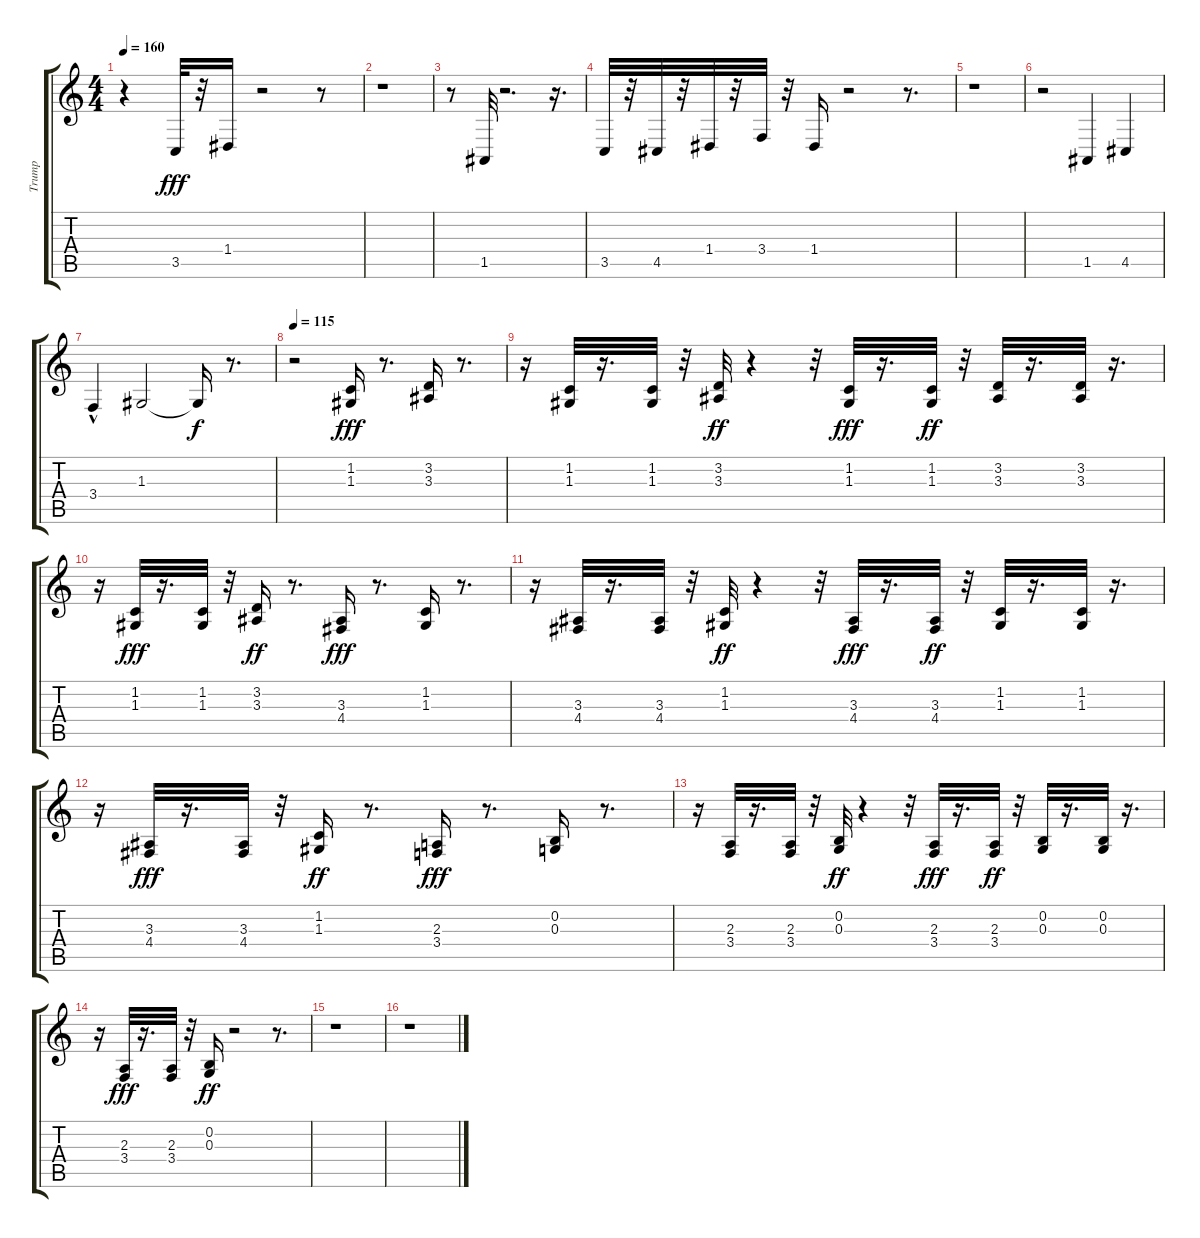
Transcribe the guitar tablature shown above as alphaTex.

\track ("Trump" "Trump") {instrument trumpet}
\staff {score tabs}
\tuning (E4 B3 G3 D3 A2 E2) {hide}
\ts (4 4)
\tempo 160
\clef g2
\ks c
r.4{dy f} 3.5.32{dy fff} r.32 1.4.16 r.2 r.8 |
r.1 |
r.8 1.5.32 r.2{d} r.16{d} |
3.5.32 r.32 4.5.32 r.32 1.4.32 r.32 3.4.32 r.32 1.4.16 r.2 r.8{d} |
r.1 |
r.2 1.5.4 4.5.4 |
3.4{hac}.4 1.3.2 1.3{t}.16{dy f} r.8{d} |
\tempo 115
r.2 (1.2 1.3).16{dy fff} r.8{d} (3.2 3.3).16 r.8{d} |
r.16 (1.2 1.3).32 r.16{d} (1.2 1.3).32 r.32 (3.2 3.3).32{dy ff} r.4 r.32 (1.2 1.3).32{dy fff} r.16{d} (1.2 1.3).32{dy ff} r.32 (3.2 3.3).32 r.16{d} (3.2 3.3).32 r.16{d} |
r.16 (1.2 1.3).32{dy fff} r.16{d} (1.2 1.3).32 r.32 (3.2 3.3).16{dy ff} r.8{d} (3.3 4.4).16{dy fff} r.8{d} (1.2 1.3).16 r.8{d} |
r.16 (3.3 4.4).32 r.16{d} (3.3 4.4).32 r.32 (1.2 1.3).32{dy ff} r.4 r.32 (3.3 4.4).32{dy fff} r.16{d} (3.3 4.4).32{dy ff} r.32 (1.2 1.3).32 r.16{d} (1.2 1.3).32 r.16{d} |
r.16 (3.3 4.4).32{dy fff} r.16{d} (3.3 4.4).32 r.32 (1.2 1.3).16{dy ff} r.8{d} (2.3 3.4).16{dy fff} r.8{d} (0.2 0.3).16 r.8{d} |
r.16 (2.3 3.4).32 r.16{d} (2.3 3.4).32 r.32 (0.2 0.3).32{dy ff} r.4 r.32 (2.3 3.4).32{dy fff} r.16{d} (2.3 3.4).32{dy ff} r.32 (0.2 0.3).32 r.16{d} (0.2 0.3).32 r.16{d} |
r.16 (2.3 3.4).32{dy fff} r.16{d} (2.3 3.4).32 r.32 (0.2 0.3).16{dy ff} r.2 r.8{d} |
r.1 |
r.1
